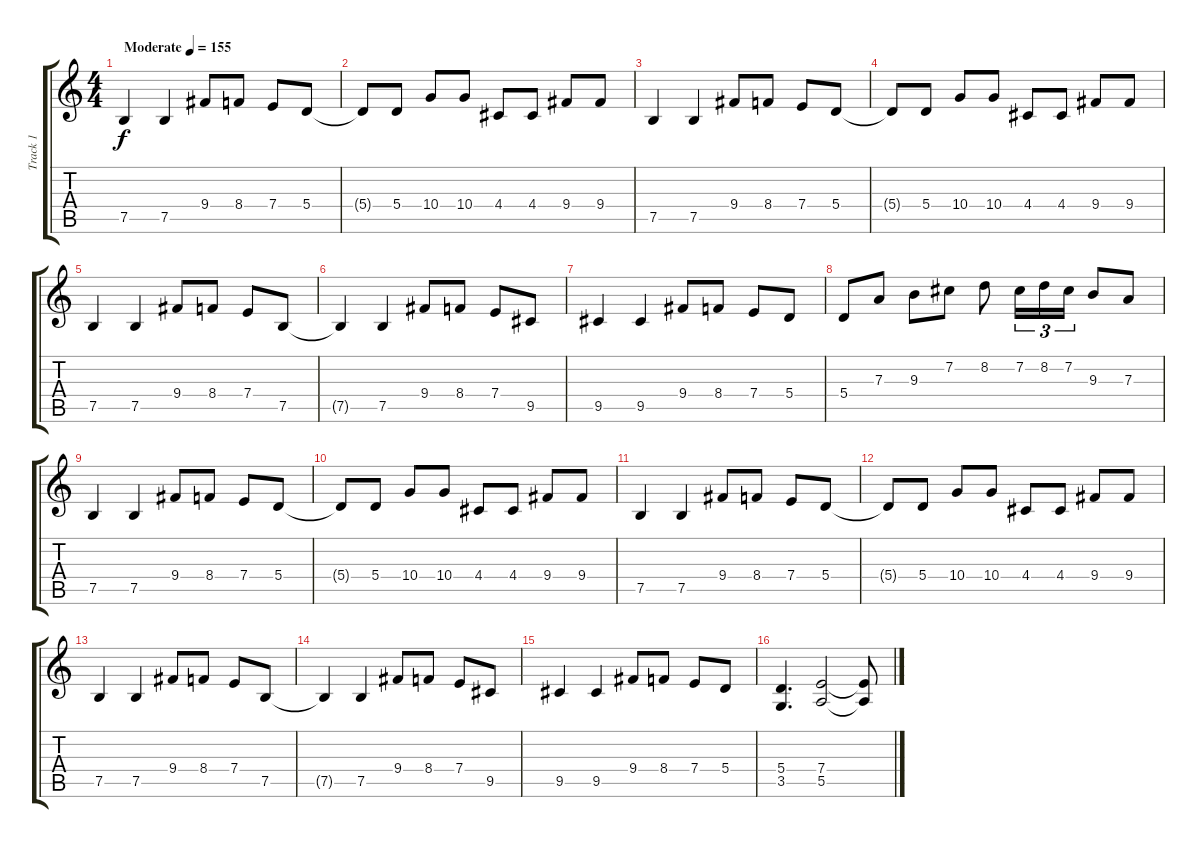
\track ("Track 1" "Track 1") {instrument distortionguitar}
\staff {score tabs}
\tuning (B3 Gb3 D3 A2 E2 B1) {hide}
\ts (4 4)
\tempo (155 "Moderate")
\clef g2
\ks c
7.5.4{dy f instrument distortionguitar} 7.5.4 9.4.8 8.4.8 7.4.8 5.4.8 |
5.4{t}.8 5.4.8 10.4.8 10.4.8 4.4.8 4.4.8 9.4.8 9.4.8 |
7.5.4 7.5.4 9.4.8 8.4.8 7.4.8 5.4.8 |
5.4{t}.8 5.4.8 10.4.8 10.4.8 4.4.8 4.4.8 9.4.8 9.4.8 |
7.5.4 7.5.4 9.4.8 8.4.8 7.4.8 7.5.8 |
7.5{t}.4 7.5.4 9.4.8 8.4.8 7.4.8 9.5.8 |
9.5.4 9.5.4 9.4.8 8.4.8 7.4.8 5.4.8 |
5.4.8 7.3.8 9.3.8 7.2.8 8.2.8 7.2.16{tu (3 2)} 8.2.16{tu (3 2)} 7.2.16{tu (3 2)} 9.3.8 7.3.8 |
7.5.4 7.5.4 9.4.8 8.4.8 7.4.8 5.4.8 |
5.4{t}.8 5.4.8 10.4.8 10.4.8 4.4.8 4.4.8 9.4.8 9.4.8 |
7.5.4 7.5.4 9.4.8 8.4.8 7.4.8 5.4.8 |
5.4{t}.8 5.4.8 10.4.8 10.4.8 4.4.8 4.4.8 9.4.8 9.4.8 |
7.5.4 7.5.4 9.4.8 8.4.8 7.4.8 7.5.8 |
7.5{t}.4 7.5.4 9.4.8 8.4.8 7.4.8 9.5.8 |
9.5.4 9.5.4 9.4.8 8.4.8 7.4.8 5.4.8 |
(5.4 3.5).4{d} (7.4 5.5).2 (7.4{t} 5.5{t}).8
